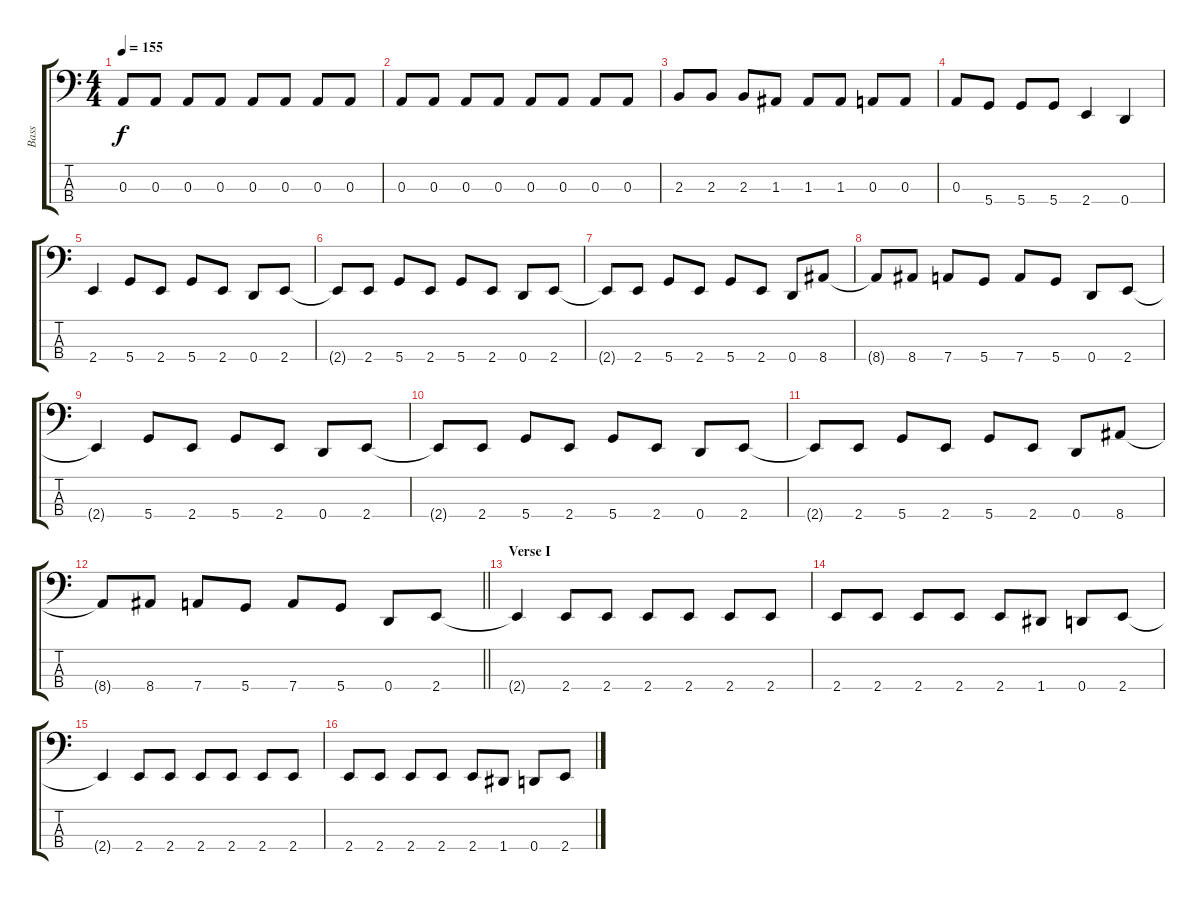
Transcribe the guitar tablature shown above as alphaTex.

\track ("Bass" "Bass") {instrument electricbassfinger}
\staff {score tabs}
\tuning (G2 D2 A1 D1) {hide}
\ts (4 4)
\tempo 155
\clef f4
\ks c
0.3.8{dy f} 0.3.8 0.3.8 0.3.8 0.3.8 0.3.8 0.3.8 0.3.8 |
0.3.8 0.3.8 0.3.8 0.3.8 0.3.8 0.3.8 0.3.8 0.3.8 |
2.3.8 2.3.8 2.3.8 1.3.8 1.3.8 1.3.8 0.3.8 0.3.8 |
0.3.8 5.4.8 5.4.8 5.4.8 2.4.4 0.4.4 |
2.4.4 5.4.8 2.4.8 5.4.8 2.4.8 0.4.8 2.4.8 |
2.4{t}.8 2.4.8 5.4.8 2.4.8 5.4.8 2.4.8 0.4.8 2.4.8 |
2.4{t}.8 2.4.8 5.4.8 2.4.8 5.4.8 2.4.8 0.4.8 8.4.8 |
8.4{t}.8 8.4.8 7.4.8 5.4.8 7.4.8 5.4.8 0.4.8 2.4.8 |
2.4{t}.4 5.4.8 2.4.8 5.4.8 2.4.8 0.4.8 2.4.8 |
2.4{t}.8 2.4.8 5.4.8 2.4.8 5.4.8 2.4.8 0.4.8 2.4.8 |
2.4{t}.8 2.4.8 5.4.8 2.4.8 5.4.8 2.4.8 0.4.8 8.4.8 |
\barLineRight lightlight
8.4{t}.8 8.4.8 7.4.8 5.4.8 7.4.8 5.4.8 0.4.8 2.4.8 |
\section ("" "Verse I")
2.4{t}.4 2.4.8 2.4.8 2.4.8 2.4.8 2.4.8 2.4.8 |
2.4.8 2.4.8 2.4.8 2.4.8 2.4.8 1.4.8 0.4.8 2.4.8 |
2.4{t}.4 2.4.8 2.4.8 2.4.8 2.4.8 2.4.8 2.4.8 |
2.4.8 2.4.8 2.4.8 2.4.8 2.4.8 1.4.8 0.4.8 2.4.8
